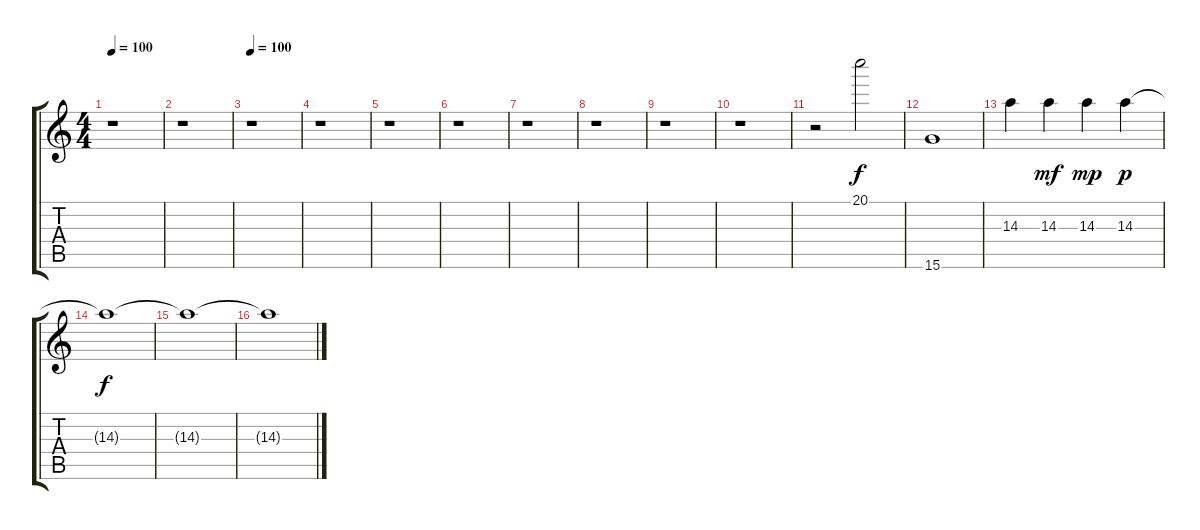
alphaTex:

\track "" {instrument electricguitarjazz}
\staff {score tabs}
\tuning (E4 B3 G3 D3 A2 E2) {hide}
\ts (4 4)
\tempo 100
\clef g2
\ks c
r.1{dy f} |
r.1 |
\tempo 100
r.1 |
r.1 |
r.1 |
r.1 |
r.1 |
r.1 |
r.1 |
r.1 |
r.2 20.1.2 |
15.6.1 |
14.3.4 14.3.4{dy mf} 14.3.4{dy mp} 14.3.4{dy p} |
14.3{t}.1{dy f} |
14.3{t}.1 |
14.3{t}.1
